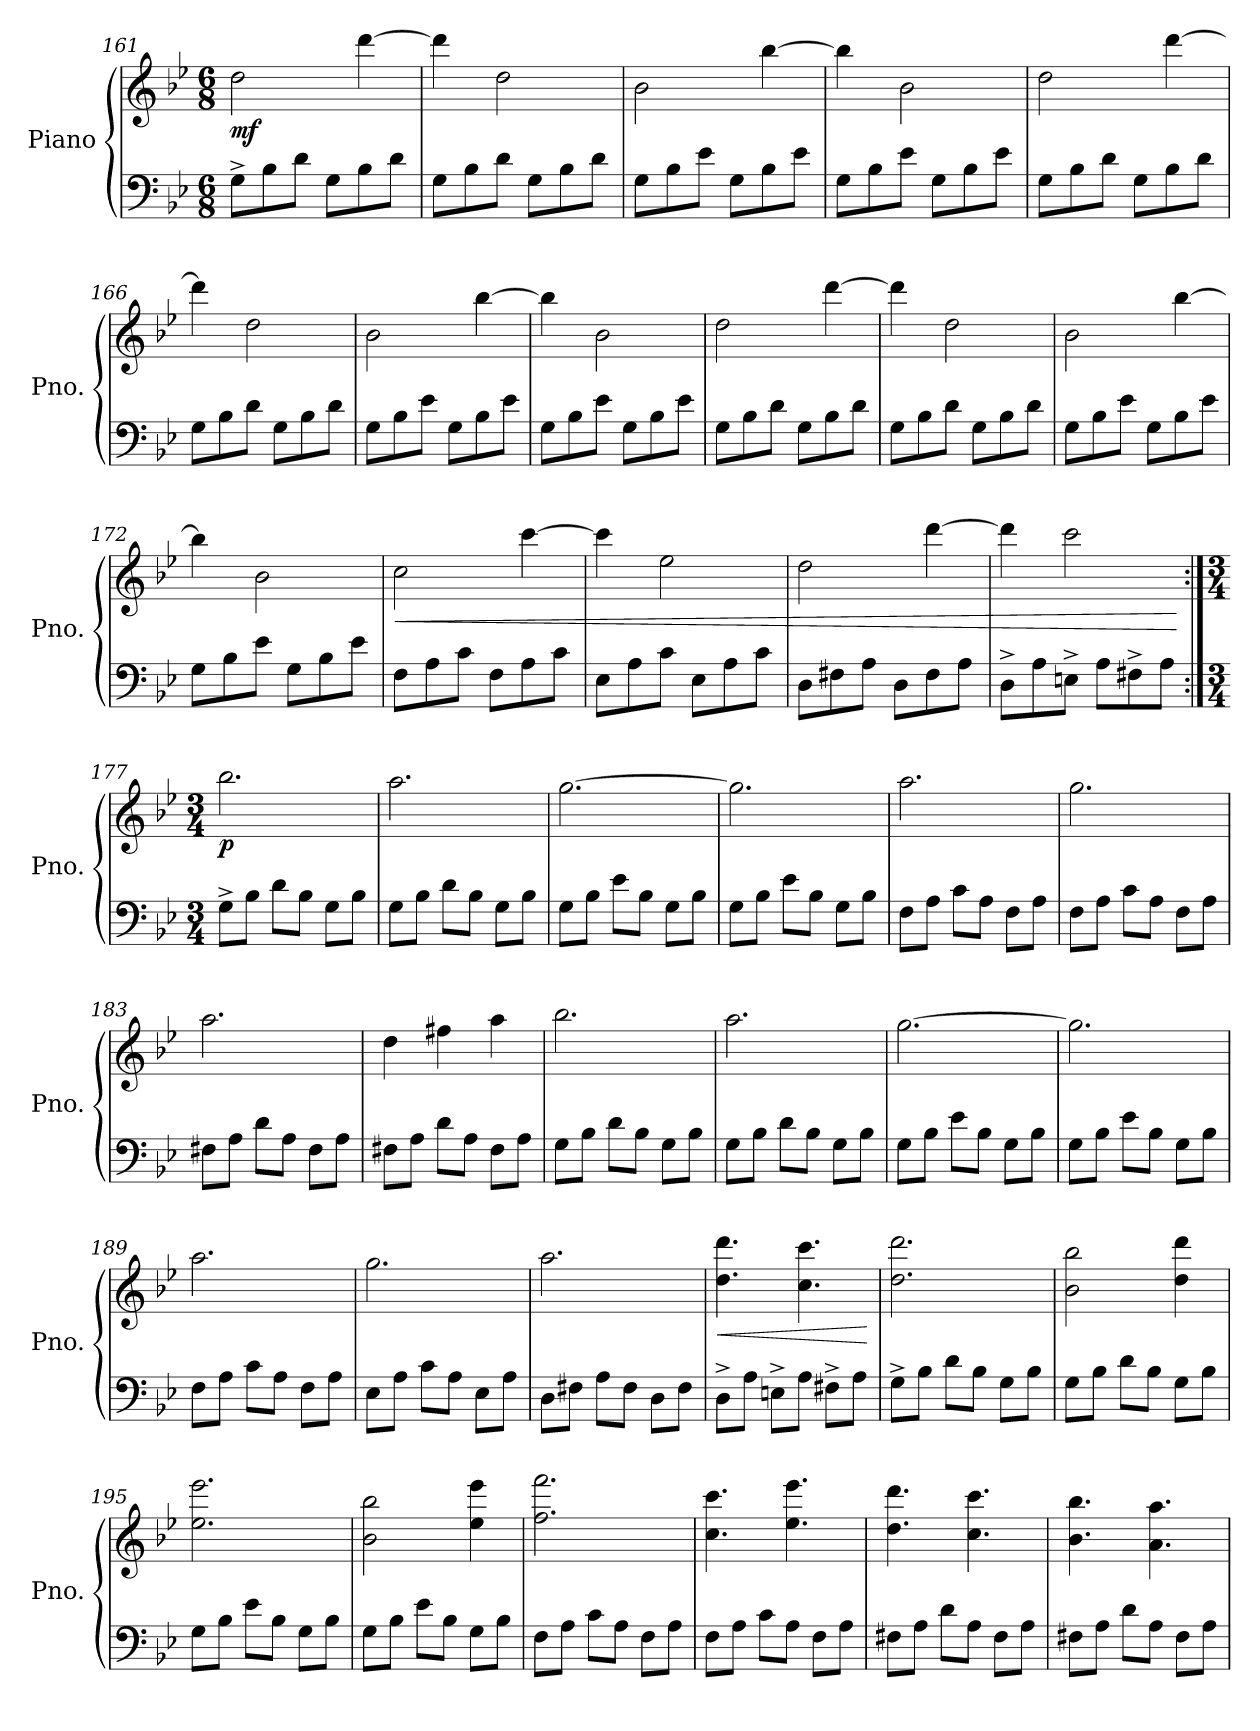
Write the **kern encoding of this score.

**kern	**kern	**dynam
*part1	*part1	*part1
*staff2	*staff1	*staff1/2
*I"Piano	*	*
*I'Pno.	*	*
!!LO:PB:g=z
*clefF4	*clefG2	*
*k[b-e-]	*k[b-e-]	*
*M6/8	*M6/8	*
=161	=161	=161
!	!	!LO:DY:b
8G^\L	2dd\	mf
8B-\	.	.
8d\J	.	.
8G\L	.	.
8B-\	[4ddd\	.
8d\J	.	.
=162	=162	=162
8G\L	4ddd\]	.
8B-\	.	.
8d\J	2dd\	.
8G\L	.	.
8B-\	.	.
8d\J	.	.
=163	=163	=163
8G\L	2b-\	.
8B-\	.	.
8e-\J	.	.
8G\L	.	.
8B-\	[4bb-\	.
8e-\J	.	.
=164	=164	=164
8G\L	4bb-\]	.
8B-\	.	.
8e-\J	2b-\	.
8G\L	.	.
8B-\	.	.
8e-\J	.	.
=165	=165	=165
8G\L	2dd\	.
8B-\	.	.
8d\J	.	.
8G\L	.	.
8B-\	[4ddd\	.
8d\J	.	.
=166	=166	=166
8G\L	4ddd\]	.
8B-\	.	.
8d\J	2dd\	.
8G\L	.	.
8B-\	.	.
8d\J	.	.
=167	=167	=167
8G\L	2b-\	.
8B-\	.	.
8e-\J	.	.
8G\L	.	.
8B-\	[4bb-\	.
8e-\J	.	.
=168	=168	=168
8G\L	4bb-\]	.
8B-\	.	.
8e-\J	2b-\	.
8G\L	.	.
8B-\	.	.
8e-\J	.	.
!!LO:LB:g=z
=169	=169	=169
8G\L	2dd\	.
8B-\	.	.
8d\J	.	.
8G\L	.	.
8B-\	[4ddd\	.
8d\J	.	.
=170	=170	=170
8G\L	4ddd\]	.
8B-\	.	.
8d\J	2dd\	.
8G\L	.	.
8B-\	.	.
8d\J	.	.
=171	=171	=171
8G\L	2b-\	.
8B-\	.	.
8e-\J	.	.
8G\L	.	.
8B-\	[4bb-\	.
8e-\J	.	.
=172	=172	=172
8G\L	4bb-\]	.
8B-\	.	.
8e-\J	2b-\	.
8G\L	.	.
8B-\	.	.
8e-\J	.	.
=173	=173	=173
!	!	!LO:HP:b
8F\L	2cc\	<
8A\	.	.
8c\J	.	.
8F\L	.	.
8A\	[4ccc\	.
8c\J	.	.
=174	=174	=174
8E-\L	4ccc\]	.
8A\	.	.
8c\J	2ee-\	.
8E-\L	.	.
8A\	.	.
8c\J	.	.
=175	=175	=175
8D\L	2dd\	.
8F#X\	.	.
8A\J	.	.
8D\L	.	.
8F#\	[4ddd\	.
8A\J	.	.
=176	=176	=176
8D^\L	4ddd\]	.
8A\	.	.
8En^\J	2ccc\	.
8A\L	.	.
8F#X^\	.	.
8A\J	.	.
.	.	[
!!LO:LB:g=z
=177:|!	=177:|!	=177:|!
*M3/4	*M3/4	*
!	!	!LO:DY:b
8G^\L	2.bb-\	p
8B-\J	.	.
8d\L	.	.
8B-\J	.	.
8G\L	.	.
8B-\J	.	.
=178	=178	=178
8G\L	2.aa\	.
8B-\J	.	.
8d\L	.	.
8B-\J	.	.
8G\L	.	.
8B-\J	.	.
=179	=179	=179
8G\L	[2.gg\	.
8B-\J	.	.
8e-\L	.	.
8B-\J	.	.
8G\L	.	.
8B-\J	.	.
=180	=180	=180
8G\L	2.gg\]	.
8B-\J	.	.
8e-\L	.	.
8B-\J	.	.
8G\L	.	.
8B-\J	.	.
=181	=181	=181
8F\L	2.aa\	.
8A\J	.	.
8c\L	.	.
8A\J	.	.
8F\L	.	.
8A\J	.	.
=182	=182	=182
8F\L	2.gg\	.
8A\J	.	.
8c\L	.	.
8A\J	.	.
8F\L	.	.
8A\J	.	.
=183	=183	=183
8F#X\L	2.aa\	.
8A\J	.	.
8d\L	.	.
8A\J	.	.
8F#\L	.	.
8A\J	.	.
=184	=184	=184
8F#X\L	4dd\	.
8A\J	.	.
8d\L	4ff#X\	.
8A\J	.	.
8F#\L	4aa\	.
8A\J	.	.
!!LO:LB:g=z
=185	=185	=185
8G\L	2.bb-\	.
8B-\J	.	.
8d\L	.	.
8B-\J	.	.
8G\L	.	.
8B-\J	.	.
=186	=186	=186
8G\L	2.aa\	.
8B-\J	.	.
8d\L	.	.
8B-\J	.	.
8G\L	.	.
8B-\J	.	.
=187	=187	=187
8G\L	[2.gg\	.
8B-\J	.	.
8e-\L	.	.
8B-\J	.	.
8G\L	.	.
8B-\J	.	.
=188	=188	=188
8G\L	2.gg\]	.
8B-\J	.	.
8e-\L	.	.
8B-\J	.	.
8G\L	.	.
8B-\J	.	.
=189	=189	=189
8F\L	2.aa\	.
8A\J	.	.
8c\L	.	.
8A\J	.	.
8F\L	.	.
8A\J	.	.
=190	=190	=190
8E-\L	2.gg\	.
8A\J	.	.
8c\L	.	.
8A\J	.	.
8E-\L	.	.
8A\J	.	.
=191	=191	=191
8D\L	2.aa\	.
8F#X\J	.	.
8A\L	.	.
8F#\J	.	.
8D\L	.	.
8F#\J	.	.
=192	=192	=192
!	!	!LO:HP:b
8D^\L	4.dd\ 4.ddd\	<
8A\J	.	.
8En^\L	.	.
8A\J	4.cc\ 4.ccc\	.
8F#X^\L	.	.
8A\J	.	.
.	.	[
!!LO:LB:g=z
=193	=193	=193
!	!	!LO:DY:b
!	!	!LO:DY:n=1:b
8G^\L	2.dd\ 2.ddd\	mf mf
8B-\J	.	.
8d\L	.	.
8B-\J	.	.
8G\L	.	.
8B-\J	.	.
=194	=194	=194
8G\L	2b-\ 2bb-\	.
8B-\J	.	.
8d\L	.	.
8B-\J	.	.
8G\L	4dd\ 4ddd\	.
8B-\J	.	.
=195	=195	=195
8G\L	2.ee-\ 2.eee-\	.
8B-\J	.	.
8e-\L	.	.
8B-\J	.	.
8G\L	.	.
8B-\J	.	.
=196	=196	=196
8G\L	2b-\ 2bb-\	.
8B-\J	.	.
8e-\L	.	.
8B-\J	.	.
8G\L	4ee-\ 4eee-\	.
8B-\J	.	.
=197	=197	=197
8F\L	2.ff\ 2.fff\	.
8A\J	.	.
8c\L	.	.
8A\J	.	.
8F\L	.	.
8A\J	.	.
=198	=198	=198
8F\L	4.cc\ 4.ccc\	.
8A\J	.	.
8c\L	.	.
8A\J	4.ee-\ 4.eee-\	.
8F\L	.	.
8A\J	.	.
=199	=199	=199
8F#X\L	4.dd\ 4.ddd\	.
8A\J	.	.
8d\L	.	.
8A\J	4.cc\ 4.ccc\	.
8F#\L	.	.
8A\J	.	.
=200	=200	=200
8F#X\L	4.b-\ 4.bb-\	.
8A\J	.	.
8d\L	.	.
8A\J	4.a\ 4.aa\	.
8F#\L	.	.
8A\J	.	.
=	=	=
*-	*-	*-
